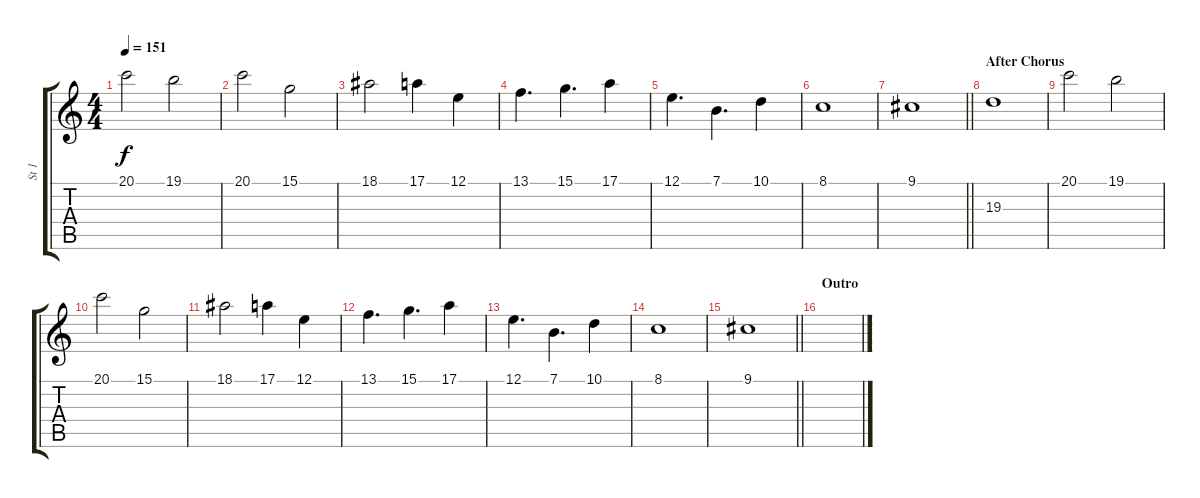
\track ("St 1" "St 1") {instrument stringensemble1}
\staff {score tabs}
\tuning (E4 B3 G3 D3 A2 E2) {hide}
\ts (4 4)
\tempo 151
\clef g2
\ks c
20.1.2{dy f} 19.1.2 |
20.1.2 15.1.2 |
18.1.2 17.1.4 12.1.4 |
13.1.4{d} 15.1.4{d} 17.1.4 |
12.1.4{d} 7.1.4{d} 10.1.4 |
8.1.1 |
\barLineRight lightlight
9.1.1 |
\section ("" "After Chorus")
19.3.1{instrument stringensemble2} |
20.1.2 19.1.2 |
20.1.2 15.1.2 |
18.1.2 17.1.4 12.1.4 |
13.1.4{d} 15.1.4{d} 17.1.4 |
12.1.4{d} 7.1.4{d} 10.1.4 |
8.1.1 |
\barLineRight lightlight
9.1.1 |
\section ("" "Outro")
